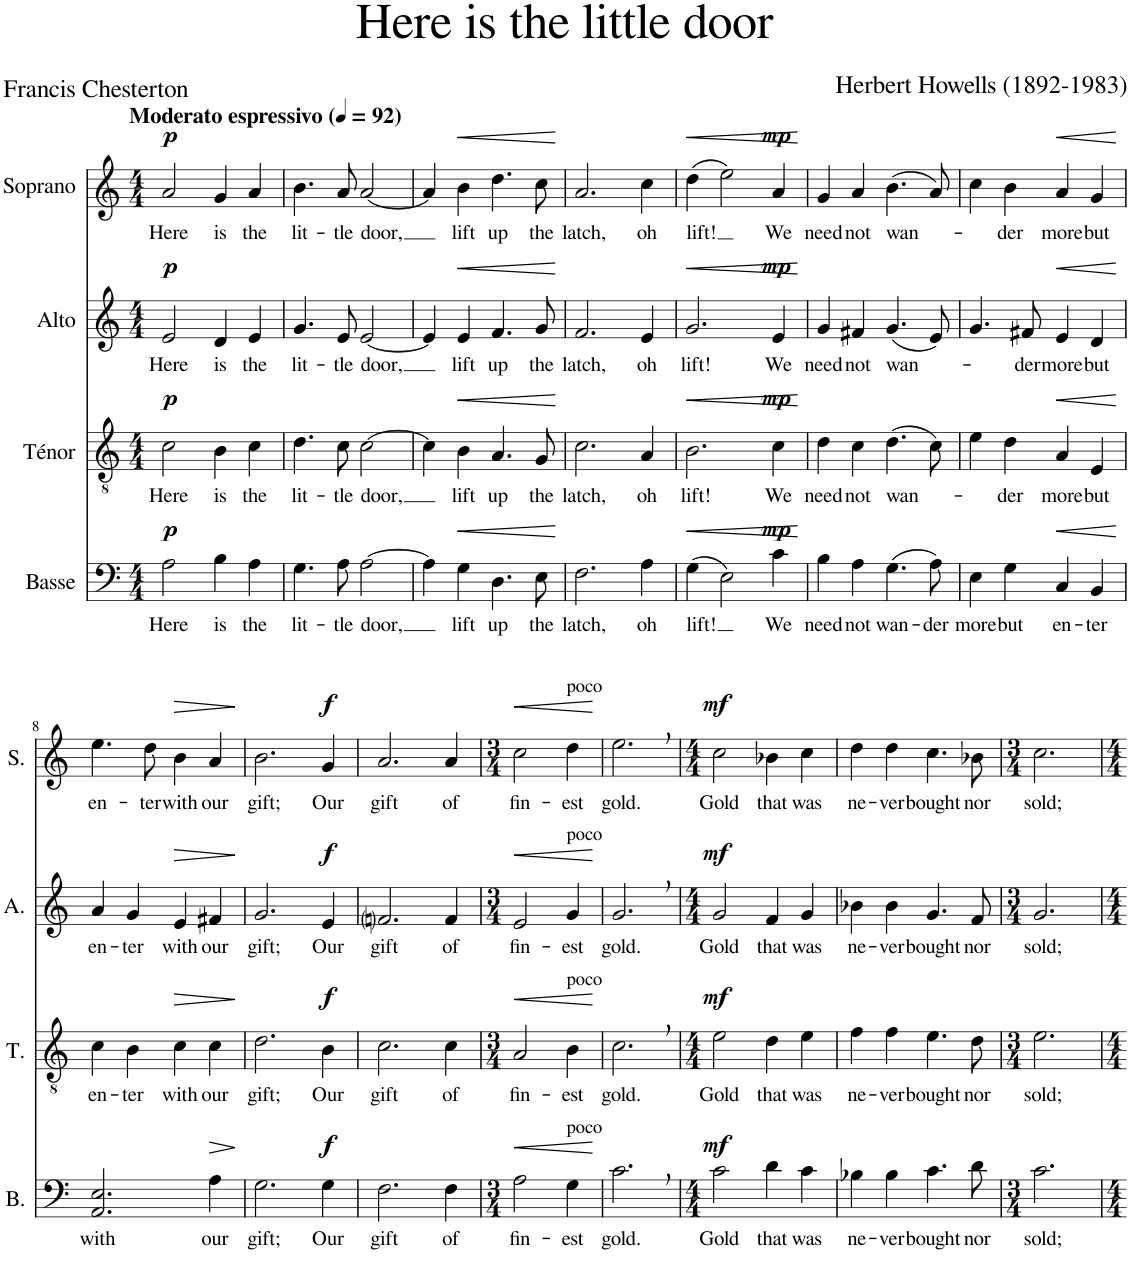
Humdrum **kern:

**kern	**text	**dynam	**kern	**text	**dynam	**kern	**text	**dynam	**kern	**text	**dynam
*part4	*part4	*part4	*part3	*part3	*part3	*part2	*part2	*part2	*part1	*part1	*part1
*staff4	*staff4	*staff4	*staff3	*staff3	*staff3	*staff2	*staff2	*staff2	*staff1	*staff1	*staff1
*I"Basse	*	*	*I"Ténor	*	*	*I"Alto	*	*	*I"Soprano	*	*
*I'B.	*	*	*I'T.	*	*	*I'A.	*	*	*I'S.	*	*
*clefF4	*	*	*clefGv2	*	*	*clefG2	*	*	*clefG2	*	*
*k[]	*	*	*k[]	*	*	*k[]	*	*	*k[]	*	*
*M4/4	*	*	*M4/4	*	*	*M4/4	*	*	*M4/4	*	*
*MM92	*	*	*MM92	*	*	*MM92	*	*	*MM92	*	*
=1	=1	=1	=1	=1	=1	=1	=1	=1	=1	=1	=1
!	!	!	!	!	!	!	!	!	!LO:TX:a:B:t=Moderato espressivo	!	!
!	!LO:LY:b	!LO:DY:a	!	!LO:LY:b	!LO:DY:a	!	!LO:LY:b	!LO:DY:a	!	!LO:LY:b	!LO:DY:a
2A\	Here	p	2c\	Here	p	2e/	Here	p	2a/	Here	p
!	!LO:LY:b	!	!	!LO:LY:b	!	!	!LO:LY:b	!	!	!LO:LY:b	!
4B\	is	.	4B\	is	.	4d/	is	.	4g/	is	.
!	!LO:LY:b	!	!	!LO:LY:b	!	!	!LO:LY:b	!	!	!LO:LY:b	!
4A\	the	.	4c\	the	.	4e/	the	.	4a/	the	.
=2	=2	=2	=2	=2	=2	=2	=2	=2	=2	=2	=2
!	!LO:LY:b	!	!	!LO:LY:b	!	!	!LO:LY:b	!	!	!LO:LY:b	!
4.G\	lit-	.	4.d\	lit-	.	4.g/	lit-	.	4.b\	lit-	.
!	!LO:LY:b	!	!	!LO:LY:b	!	!	!LO:LY:b	!	!	!LO:LY:b	!
8A\	-tle	.	8c\	-tle	.	8e/	-tle	.	8a/	-tle	.
!	!LO:LY:b	!	!	!LO:LY:b	!	!	!LO:LY:b	!	!	!LO:LY:b	!
[2A\	door,	.	[2c\	door,	.	[2e/	door,	.	[2a/	door,	.
=3	=3	=3	=3	=3	=3	=3	=3	=3	=3	=3	=3
4A\]	.	.	4c\]	.	.	4e/]	.	.	4a/]	.	.
!	!LO:LY:b	!LO:HP:b	!	!LO:LY:b	!LO:HP:b	!	!LO:LY:b	!LO:HP:b	!	!LO:LY:b	!LO:HP:b
4G\	lift	<	4B\	lift	<	4e/	lift	<	4b\	lift	<
!	!LO:LY:b	!	!	!LO:LY:b	!	!	!LO:LY:b	!	!	!LO:LY:b	!
4.D\	up	.	4.A/	up	.	4.f/	up	.	4.dd\	up	.
!	!LO:LY:b	!	!	!LO:LY:b	!	!	!LO:LY:b	!	!	!LO:LY:b	!
8E\	the	.	8G/	the	.	8g/	the	.	8cc\	the	.
.	.	[	.	.	[	.	.	[	.	.	[
=4	=4	=4	=4	=4	=4	=4	=4	=4	=4	=4	=4
!	!LO:LY:b	!	!	!LO:LY:b	!	!	!LO:LY:b	!	!	!LO:LY:b	!
2.F\	latch,	.	2.c\	latch,	.	2.f/	latch,	.	2.a/	latch,	.
!	!LO:LY:b	!	!	!LO:LY:b	!	!	!LO:LY:b	!	!	!LO:LY:b	!
4A\	oh	.	4A/	oh	.	4e/	oh	.	4cc\	oh	.
=5	=5	=5	=5	=5	=5	=5	=5	=5	=5	=5	=5
!	!LO:LY:b	!LO:HP:b	!	!LO:LY:b	!LO:HP:b	!	!LO:LY:b	!LO:HP:b	!	!LO:LY:b	!LO:HP:b
(4G\	lift!	<	2.B\	lift!	<	2.g/	lift!	<	(4dd\	lift!	<
2E\)	.	.	.	.	.	.	.	.	2ee\)	.	.
!	!LO:LY:b	!LO:DY:a	!	!LO:LY:b	!LO:DY:a	!	!LO:LY:b	!LO:DY:a	!	!LO:LY:b	!LO:DY:a
4c\	We	mp	4c\	We	mp	4e/	We	mp	4a/	We	mp
.	.	[	.	.	[	.	.	[	.	.	[
=6	=6	=6	=6	=6	=6	=6	=6	=6	=6	=6	=6
!	!LO:LY:b	!	!	!LO:LY:b	!	!	!LO:LY:b	!	!	!LO:LY:b	!
4B\	need	.	4d\	need	.	4g/	need	.	4g/	need	.
!	!LO:LY:b	!	!	!LO:LY:b	!	!	!LO:LY:b	!	!	!LO:LY:b	!
4A\	not	.	4c\	not	.	4f#X/	not	.	4a/	not	.
!	!LO:LY:b	!	!	!LO:LY:b	!	!	!LO:LY:b	!	!	!LO:LY:b	!
(4.G\	wan-	.	(4.d\	wan-	.	(4.g/	wan-	.	(4.b\	wan-	.
!	!LO:LY:b	!	!	!	!	!	!	!	!	!	!
8A\)	-der	.	8c\)	.	.	8e/)	.	.	8a/)	.	.
=7	=7	=7	=7	=7	=7	=7	=7	=7	=7	=7	=7
!	!LO:LY:b	!	!	!	!	!	!	!	!	!	!
4E\	more	.	4e\	.	.	4.g/	.	.	4cc\	.	.
!	!LO:LY:b	!	!	!LO:LY:b	!	!	!	!	!	!LO:LY:b	!
4G\	but	.	4d\	-der	.	.	.	.	4b\	-der	.
!	!	!	!	!	!	!	!LO:LY:b	!	!	!	!
.	.	.	.	.	.	8f#X/	-der	.	.	.	.
!	!LO:LY:b	!LO:HP:b	!	!LO:LY:b	!LO:HP:b	!	!LO:LY:b	!LO:HP:b	!	!LO:LY:b	!LO:HP:b
4C/	en-	<	4A/	more	<	4e/	more	<	4a/	more	<
!	!LO:LY:b	!	!	!LO:LY:b	!	!	!LO:LY:b	!	!	!LO:LY:b	!
4BB/	-ter	.	4E/	but	.	4d/	but	.	4g/	but	.
.	.	[	.	.	[	.	.	[	.	.	[
!!LO:LB:g=z
=8	=8	=8	=8	=8	=8	=8	=8	=8	=8	=8	=8
!	!LO:LY:b	!	!	!LO:LY:b	!	!	!LO:LY:b	!	!	!LO:LY:b	!
2.AA/ 2.E/	with	.	4c\	en-	.	4a/	en-	.	4.ee\	en-	.
!	!	!	!	!LO:LY:b	!	!	!LO:LY:b	!	!	!	!
.	.	.	4B\	-ter	.	4g/	-ter	.	.	.	.
!	!	!	!	!	!	!	!	!	!	!LO:LY:b	!
.	.	.	.	.	.	.	.	.	8dd\	-ter	.
!	!	!	!	!LO:LY:b	!LO:HP:b	!	!LO:LY:b	!LO:HP:b	!	!LO:LY:b	!LO:HP:b
.	.	.	4c\	with	>	4e/	with	>	4b\	with	>
!	!LO:LY:b	!LO:HP:b	!	!LO:LY:b	!	!	!LO:LY:b	!	!	!LO:LY:b	!
4A\	our	>	4c\	our	.	4f#X/	our	.	4a/	our	.
.	.	]	.	.	]	.	.	]	.	.	]
=9	=9	=9	=9	=9	=9	=9	=9	=9	=9	=9	=9
!	!LO:LY:b	!	!	!LO:LY:b	!	!	!LO:LY:b	!	!	!LO:LY:b	!
2.G\	gift;	.	2.d\	gift;	.	2.g/	gift;	.	2.b\	gift;	.
!	!LO:LY:b	!LO:DY:a	!	!LO:LY:b	!LO:DY:a	!	!LO:LY:b	!LO:DY:a	!	!LO:LY:b	!LO:DY:a
4G\	Our	f	4B\	Our	f	4e/	Our	f	4g/	Our	f
=10	=10	=10	=10	=10	=10	=10	=10	=10	=10	=10	=10
!	!LO:LY:b	!	!	!LO:LY:b	!	!	!LO:LY:b	!	!	!LO:LY:b	!
2.F\	gift	.	2.c\	gift	.	2.fni/	gift	.	2.a/	gift	.
!	!LO:LY:b	!	!	!LO:LY:b	!	!	!LO:LY:b	!	!	!LO:LY:b	!
4F\	of	.	4c\	of	.	4f/	of	.	4a/	of	.
=11	=11	=11	=11	=11	=11	=11	=11	=11	=11	=11	=11
*M3/4	*	*	*M3/4	*	*	*M3/4	*	*	*M3/4	*	*
!	!LO:LY:b	!LO:HP:b	!	!LO:LY:b	!LO:HP:b	!	!LO:LY:b	!LO:HP:b	!	!LO:LY:b	!LO:HP:b
2A\	fin-	<	2A/	fin-	<	2e/	fin-	<	2cc\	fin-	<
!	!	!	!	!	!	!	!	!	!LO:TX:a:t=poco	!	!
!	!	!	!	!	!	!LO:TX:a:t=poco	!	!	!	!	!
!	!	!	!LO:TX:a:t=poco	!	!	!	!	!	!	!	!
!LO:TX:a:t=poco	!	!	!	!	!	!	!	!	!	!	!
!	!LO:LY:b	!	!	!LO:LY:b	!	!	!LO:LY:b	!	!	!LO:LY:b	!
4G\	-est	.	4B\	-est	.	4g/	-est	.	4dd\	-est	.
.	.	[	.	.	[	.	.	[	.	.	[
=12	=12	=12	=12	=12	=12	=12	=12	=12	=12	=12	=12
!	!LO:LY:b	!	!	!LO:LY:b	!	!	!LO:LY:b	!	!	!LO:LY:b	!
2.c,\	gold.	.	2.c,\	gold.	.	2.g,/	gold.	.	2.ee,\	gold.	.
=13	=13	=13	=13	=13	=13	=13	=13	=13	=13	=13	=13
*M4/4	*	*	*M4/4	*	*	*M4/4	*	*	*M4/4	*	*
!	!LO:LY:b	!LO:DY:a	!	!LO:LY:b	!LO:DY:a	!	!LO:LY:b	!LO:DY:a	!	!LO:LY:b	!LO:DY:a
2c\	Gold	mf	2e\	Gold	mf	2g/	Gold	mf	2cc\	Gold	mf
!	!LO:LY:b	!	!	!LO:LY:b	!	!	!LO:LY:b	!	!	!LO:LY:b	!
4d\	that	.	4d\	that	.	4f/	that	.	4b-X\	that	.
!	!LO:LY:b	!	!	!LO:LY:b	!	!	!LO:LY:b	!	!	!LO:LY:b	!
4c\	was	.	4e\	was	.	4g/	was	.	4cc\	was	.
=14	=14	=14	=14	=14	=14	=14	=14	=14	=14	=14	=14
!	!LO:LY:b	!	!	!LO:LY:b	!	!	!LO:LY:b	!	!	!LO:LY:b	!
4B-X\	ne-	.	4f\	ne-	.	4b-X\	ne-	.	4dd\	ne-	.
!	!LO:LY:b	!	!	!LO:LY:b	!	!	!LO:LY:b	!	!	!LO:LY:b	!
4B-\	-ver	.	4f\	-ver	.	4b-\	-ver	.	4dd\	-ver	.
!	!LO:LY:b	!	!	!LO:LY:b	!	!	!LO:LY:b	!	!	!LO:LY:b	!
4.c\	bought	.	4.e\	bought	.	4.g/	bought	.	4.cc\	bought	.
!	!LO:LY:b	!	!	!LO:LY:b	!	!	!LO:LY:b	!	!	!LO:LY:b	!
8d\	nor	.	8d\	nor	.	8f/	nor	.	8b-X\	nor	.
=15	=15	=15	=15	=15	=15	=15	=15	=15	=15	=15	=15
*M3/4	*	*	*M3/4	*	*	*M3/4	*	*	*M3/4	*	*
!	!LO:LY:b	!	!	!LO:LY:b	!	!	!LO:LY:b	!	!	!LO:LY:b	!
2.c\	sold;	.	2.e\	sold;	.	2.g/	sold;	.	2.cc\	sold;	.
=	=	=	=	=	=	=	=	=	=	=	=
*-	*-	*-	*-	*-	*-	*-	*-	*-	*-	*-	*-
